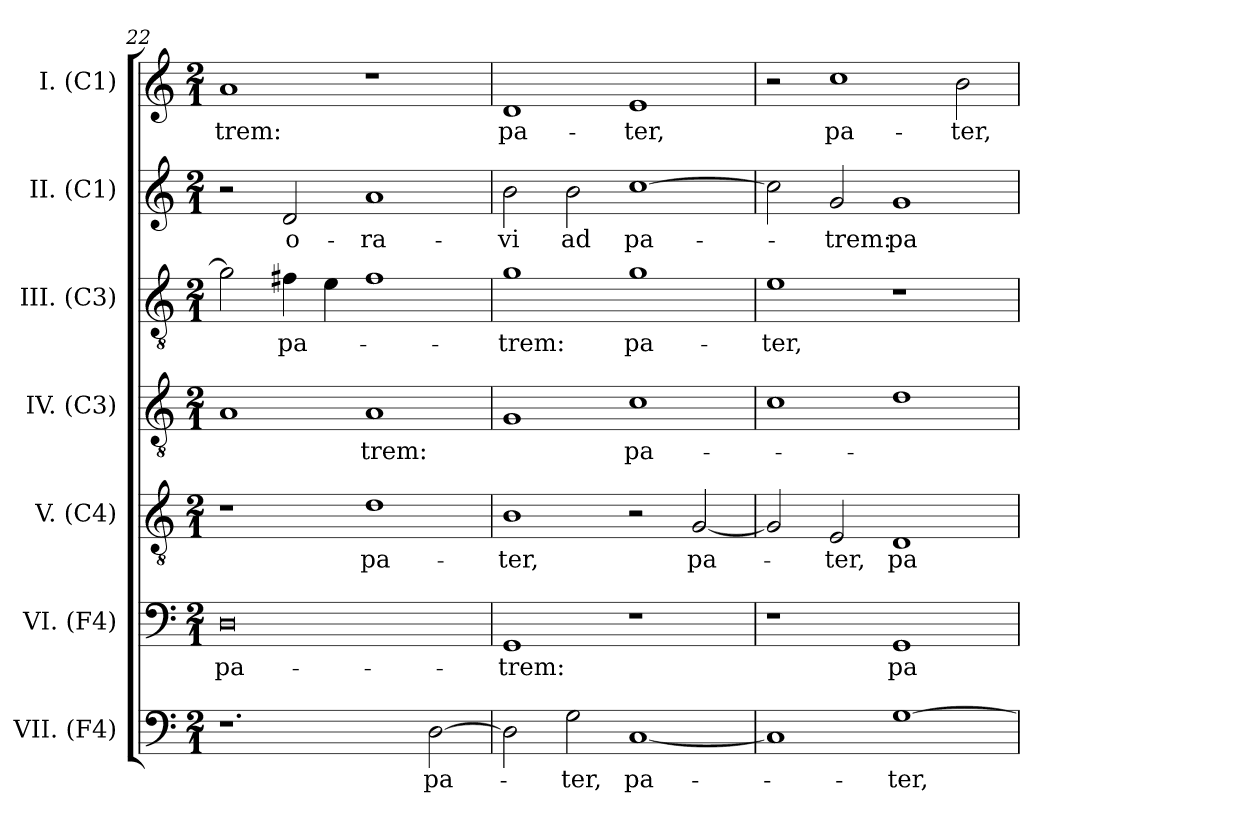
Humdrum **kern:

**kern	**text	**kern	**text	**kern	**text	**kern	**text	**kern	**text	**kern	**text	**kern	**text
*part7	*part7	*part6	*part6	*part5	*part5	*part4	*part4	*part3	*part3	*part2	*part2	*part1	*part1
*staff7	*staff7	*staff6	*staff6	*staff5	*staff5	*staff4	*staff4	*staff3	*staff3	*staff2	*staff2	*staff1	*staff1
*I"VII. (F4)	*	*I"VI. (F4)	*	*I"V. (C4)	*	*I"IV. (C3)	*	*I"III. (C3)	*	*I"II. (C1)	*	*I"I. (C1)	*
*I'VII.	*	*I'VI.	*	*I'V.	*	*I'IV.	*	*I'III.	*	*I'II.	*	*I'I.	*
*clefF4	*	*clefF4	*	*clefGv2	*	*clefGv2	*	*clefGv2	*	*clefG2	*	*clefG2	*
*	*	*	*	*ITrd7c12	*	*	*	*	*	*	*	*	*
*k[]	*	*k[]	*	*k[]	*	*k[]	*	*k[]	*	*k[]	*	*k[]	*
*C:	*	*C:	*	*C:	*	*C:	*	*C:	*	*C:	*	*C:	*
*M2/1	*	*M2/1	*	*M2/1	*	*M2/1	*	*M2/1	*	*M2/1	*	*M2/1	*
=22	=22	=22	=22	=22	=22	=22	=22	=22	=22	=22	=22	=22	=22
!	!	!	!LO:LY:b:color=#000000	!	!	!	!	!	!	!	!	!	!
!	!	!	!	!	!	!	!	!	!	!	!	!	!LO:LY:b:color=#000000
1.r	.	0Di	pa-	1r	.	1Ai	.	2gi\]	.	2r	.	1ai	-trem:
!	!	!	!	!	!	!	!	!	!LO:LY:b:color=#000000	!	!	!	!
!	!	!	!	!	!	!	!	!	!	!	!LO:LY:b:color=#000000	!	!
.	.	.	.	.	.	.	.	4f#Xi\	pa-	2di/	o-	.	.
.	.	.	.	.	.	.	.	4ei\	.	.	.	.	.
!	!	!	!	!	!LO:LY:b:color=#000000	!	!	!	!	!	!	!	!
!	!	!	!	!	!	!	!LO:LY:b:color=#000000	!	!	!	!	!	!
!	!	!	!	!	!	!	!	!	!	!	!LO:LY:b:color=#000000	!	!
.	.	.	.	1Di	pa-	1Ai	-trem:	1f#i	.	1ai	-ra-	1r	.
!	!LO:LY:b:color=#000000	!	!	!	!	!	!	!	!	!	!	!	!
[2Di\	pa-	.	.	.	.	.	.	.	.	.	.	.	.
=23	=23	=23	=23	=23	=23	=23	=23	=23	=23	=23	=23	=23	=23
!	!	!	!LO:LY:b:color=#000000	!	!	!	!	!	!	!	!	!	!
!	!	!	!	!	!LO:LY:b:color=#000000	!	!	!	!	!	!	!	!
!	!	!	!	!	!	!	!	!	!LO:LY:b:color=#000000	!	!	!	!
!	!	!	!	!	!	!	!	!	!	!	!LO:LY:b:color=#000000	!	!
!	!	!	!	!	!	!	!	!	!	!	!	!	!LO:LY:b:color=#000000
2Di\]	.	1GGi	-trem:	1BBi	-ter,	1Gi	.	1gi	-trem:	2bi\	-vi	1di	pa-
!	!LO:LY:b:color=#000000	!	!	!	!	!	!	!	!	!	!	!	!
!	!	!	!	!	!	!	!	!	!	!	!LO:LY:b:color=#000000	!	!
2Gi\	-ter,	.	.	.	.	.	.	.	.	2bi\	ad	.	.
!	!LO:LY:b:color=#000000	!	!	!	!	!	!	!	!	!	!	!	!
!	!	!	!	!	!	!	!LO:LY:b:color=#000000	!	!	!	!	!	!
!	!	!	!	!	!	!	!	!	!LO:LY:b:color=#000000	!	!	!	!
!	!	!	!	!	!	!	!	!	!	!	!LO:LY:b:color=#000000	!	!
!	!	!	!	!	!	!	!	!	!	!	!	!	!LO:LY:b:color=#000000
[1Ci	pa-	1r	.	2r	.	1ci	pa-	1gi	pa-	[1cci	pa-	1ei	-ter,
!	!	!	!	!	!LO:LY:b:color=#000000	!	!	!	!	!	!	!	!
.	.	.	.	[2GGi/	pa-	.	.	.	.	.	.	.	.
=24	=24	=24	=24	=24	=24	=24	=24	=24	=24	=24	=24	=24	=24
!	!	!	!	!	!	!	!	!	!LO:LY:b:color=#000000	!	!	!	!
1Ci]	.	1r	.	2GGi/]	.	1ci	.	1ei	-ter,	2cci\]	.	2r	.
!	!	!	!	!	!LO:LY:b:color=#000000	!	!	!	!	!	!	!	!
!	!	!	!	!	!	!	!	!	!	!	!LO:LY:b:color=#000000	!	!
!	!	!	!	!	!	!	!	!	!	!	!	!	!LO:LY:b:color=#000000
.	.	.	.	2EEi/	-ter,	.	.	.	.	2gi/	-trem:	1cci	pa-
!	!LO:LY:b:color=#000000	!	!	!	!	!	!	!	!	!	!	!	!
!	!	!	!LO:LY:b:color=#000000	!	!	!	!	!	!	!	!	!	!
!	!	!	!	!	!LO:LY:b:color=#000000	!	!	!	!	!	!	!	!
!	!	!	!	!	!	!	!	!	!	!	!LO:LY:b:color=#000000	!	!
[1Gi	-ter,	1GGi	pa-	1DDi	pa-	1di	.	1r	.	1gi	pa-	.	.
!	!	!	!	!	!	!	!	!	!	!	!	!	!LO:LY:b:color=#000000
.	.	.	.	.	.	.	.	.	.	.	.	2bi\	-ter,
=	=	=	=	=	=	=	=	=	=	=	=	=	=
*-	*-	*-	*-	*-	*-	*-	*-	*-	*-	*-	*-	*-	*-
